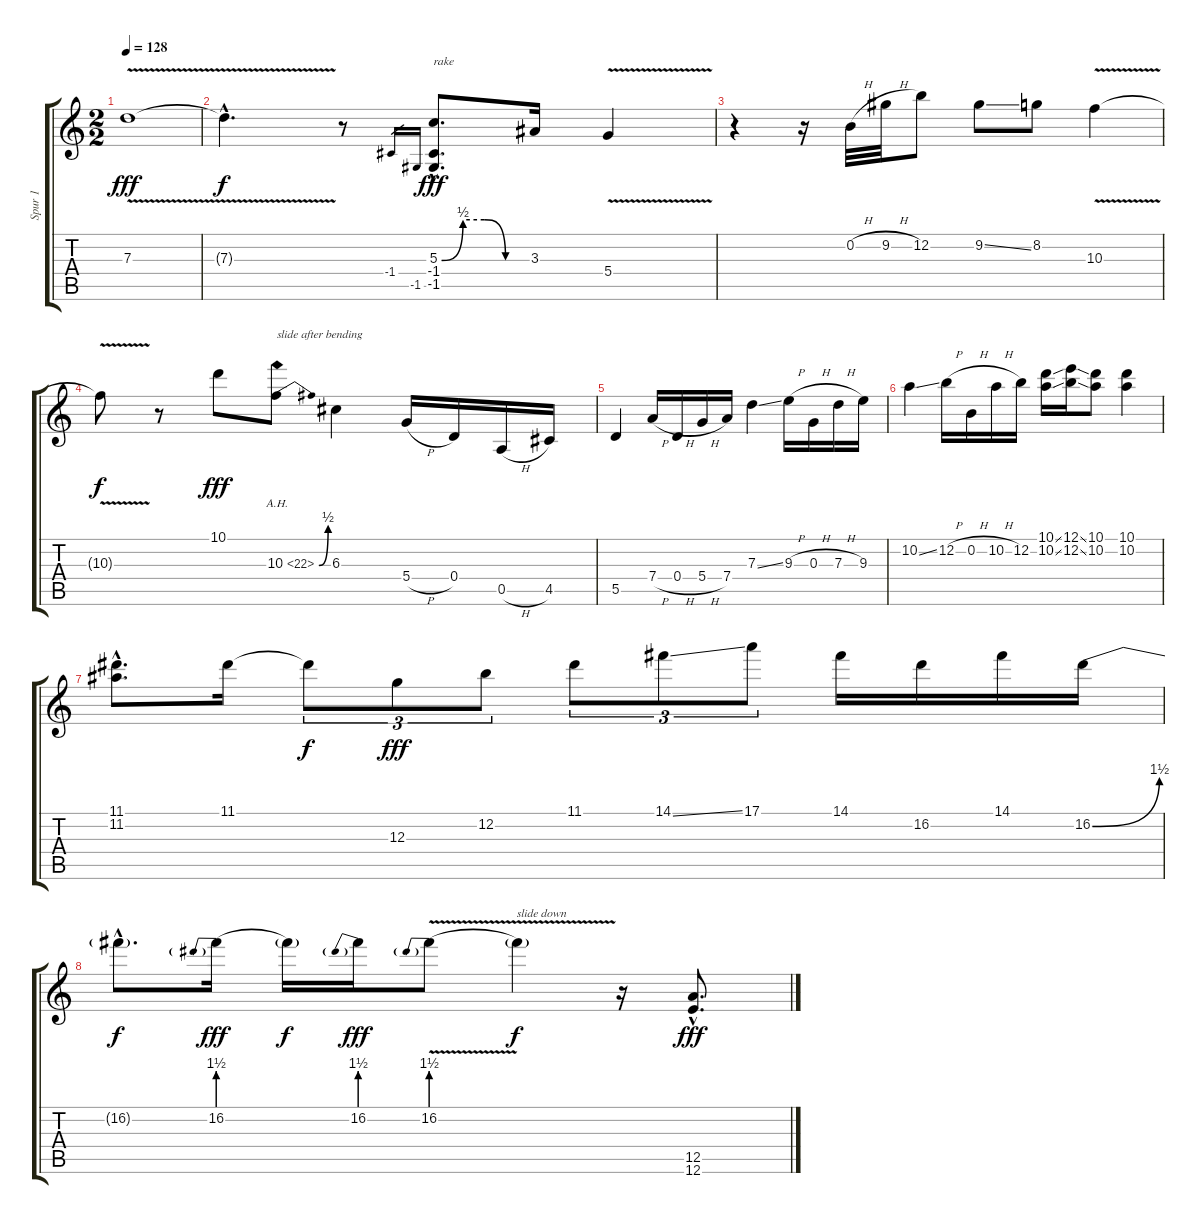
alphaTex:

\track ("Spur 1" "Spur 1") {instrument distortionguitar}
\staff {score tabs}
\tuning (E4 B3 G3 D3 A2 E2) {hide}
\ts (2 2)
\tempo 128
\clef g2
\ks c
7.3{v}.1{dy fff} |
7.3{hac t}.4{d dy f} r.8 -1.4.16{gr} -1.5.16{gr} (5.3{be (custom 0 0 15 2 30 2 45 0 60 0) hac} -1.4{hac} -1.5{hac}).8{d txt "rake" dy fff} 3.3.16 5.4{v}.4 |
r.4 r.16 0.2{h}.32 9.2{h}.32 12.2.8 9.2{ss}.8 8.2.8 10.3{v}.4 |
10.3{t}.8{dy f} r.8 10.1.8{dy fff} 10.3{be (bend 0 0 60 2) ah 12}.8{txt "slide after bending"} 6.3.4 5.4{h}.16 0.4.16 0.5{h}.16 4.5.16 |
5.5.4 7.4{h}.16 0.4{h}.16 5.4{h}.16 7.4.16 7.3{ss}.4 9.3{h}.16 0.3{h}.16 7.3{h}.16 9.3.16 |
10.2{ss}.4 12.2{h}.16 0.2{h}.16 10.2{h}.16 12.2.16 (10.1{ss} 10.2{ss}).16 (12.1{ss} 12.2{ss}).16 (10.1 10.2).8 (10.1 10.2).4 |
(11.1{hac} 11.2{hac}).8{d} 11.1.16 11.1{t}.8{tu (3 2) dy f} 12.3.8{tu (3 2) dy fff} 12.2.8{tu (3 2)} 11.1.8{tu (3 2)} 14.1{ss}.8{tu (3 2)} 17.1.8{tu (3 2)} 14.1.16 16.2.16 14.1.16 16.2{be (bend 0 0 60 6)}.16 |
16.2{hac t}.8{d dy f} 16.2{be (prebend 0 6 60 6)}.16{dy fff} 16.2{t}.16{dy f} 16.2{be (prebend 0 6 60 6)}.16{dy fff} 16.2{be (prebend 0 6 60 6) v}.8 16.2{t}.4{txt "slide down" dy f} r.16 (12.5{hac} 12.6{hac}).8{d dy fff}
